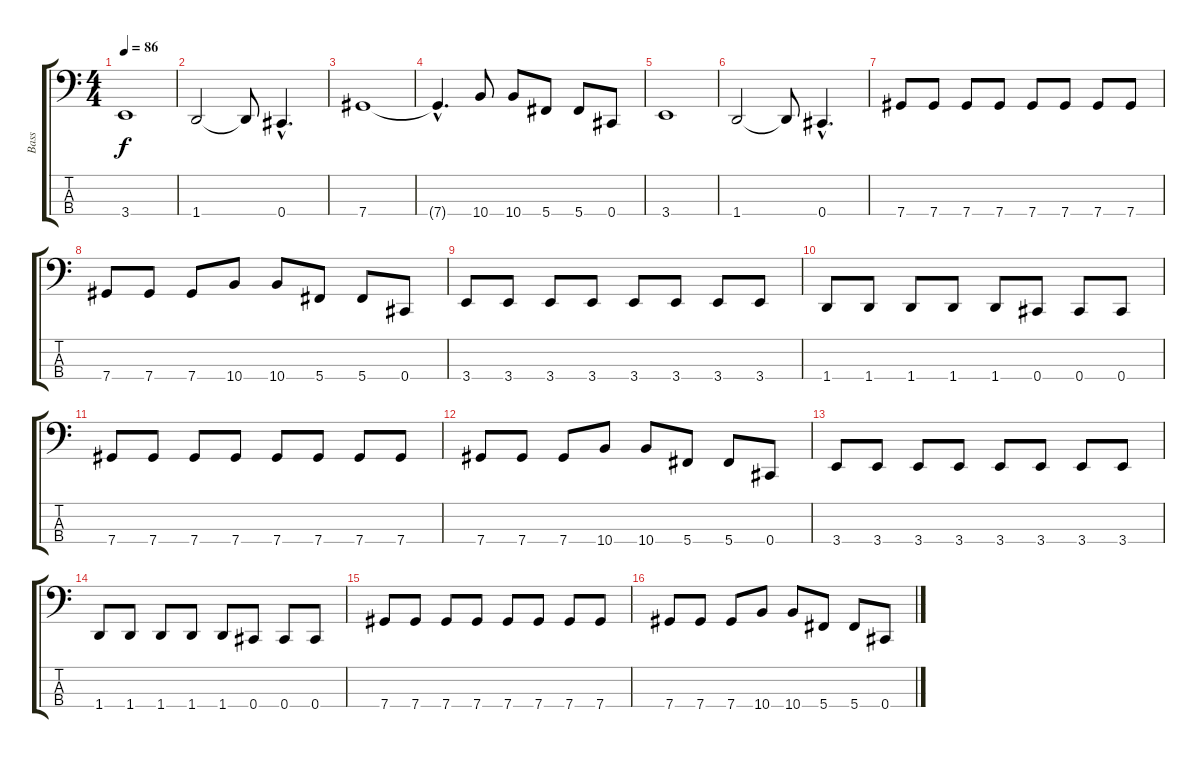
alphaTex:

\track ("Bass" "Bass") {instrument electricbassfinger}
\staff {score tabs}
\tuning (Gb2 Db2 Ab1 Db1) {hide}
\ts (4 4)
\tempo 86
\clef f4
\ks c
3.4.1{dy f} |
1.4.2 1.4{t}.8 0.4{hac}.4{d} |
7.4.1 |
7.4{hac t}.4{d} 10.4.8 10.4.8 5.4.8 5.4.8 0.4.8 |
3.4.1 |
1.4.2 1.4{t}.8 0.4{hac}.4{d} |
7.4.8 7.4.8 7.4.8 7.4.8 7.4.8 7.4.8 7.4.8 7.4.8 |
7.4.8 7.4.8 7.4.8 10.4.8 10.4.8 5.4.8 5.4.8 0.4.8 |
3.4.8 3.4.8 3.4.8 3.4.8 3.4.8 3.4.8 3.4.8 3.4.8 |
1.4.8 1.4.8 1.4.8 1.4.8 1.4.8 0.4.8 0.4.8 0.4.8 |
7.4.8 7.4.8 7.4.8 7.4.8 7.4.8 7.4.8 7.4.8 7.4.8 |
7.4.8 7.4.8 7.4.8 10.4.8 10.4.8 5.4.8 5.4.8 0.4.8 |
3.4.8 3.4.8 3.4.8 3.4.8 3.4.8 3.4.8 3.4.8 3.4.8 |
1.4.8 1.4.8 1.4.8 1.4.8 1.4.8 0.4.8 0.4.8 0.4.8 |
7.4.8 7.4.8 7.4.8 7.4.8 7.4.8 7.4.8 7.4.8 7.4.8 |
7.4.8 7.4.8 7.4.8 10.4.8 10.4.8 5.4.8 5.4.8 0.4.8
